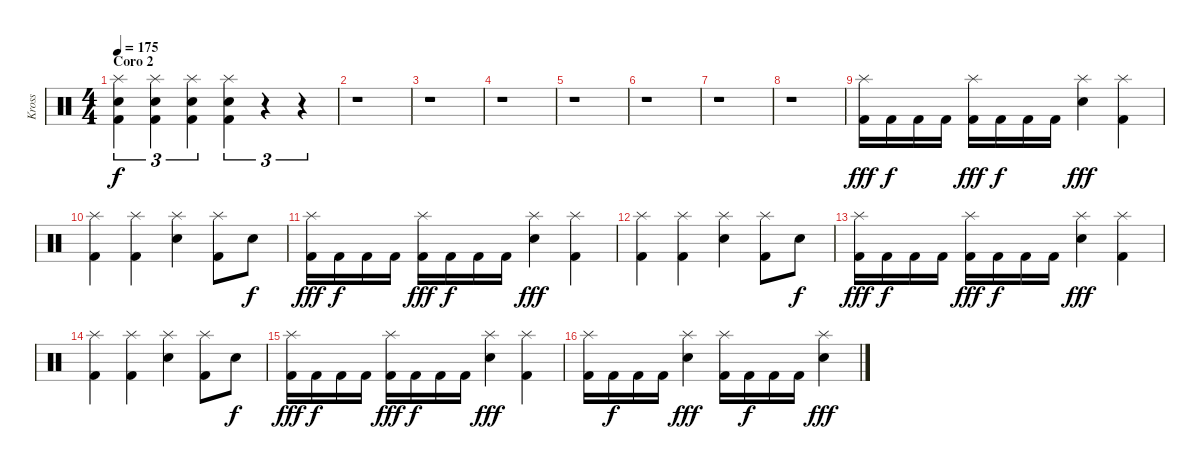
\track ("Kross" "Kross") {instrument percussion}
\staff {score}
\articulation defaults
\ts (4 4)
\section ("" "Coro 2")
\tempo 175
\clef neutral
\ks c
("Splash (hit)" "Snare (hit) 2" "Kick (hit) 2").4{tu (3 2) dy f} ("Splash (hit)" "Snare (hit) 2" "Kick (hit) 2").4{tu (3 2)} ("Splash (hit)" "Snare (hit) 2" "Kick (hit) 2").4{tu (3 2)} ("Splash (hit)" "Snare (hit) 2" "Kick (hit) 2").4{tu (3 2)} r.4{tu (3 2)} r.4{tu (3 2)} |
r.1 |
r.1 |
r.1 |
r.1 |
r.1 |
r.1 |
r.1 |
("Splash (hit)" "Kick (hit) 2").16{dy fff} "Kick (hit) 2".16{dy f} "Kick (hit) 2".16 "Kick (hit) 2".16 ("Splash (hit)" "Kick (hit) 2").16{dy fff} "Kick (hit) 2".16{dy f} "Kick (hit) 2".16 "Kick (hit) 2".16 ("Splash (hit)" "Snare (hit) 2").4{dy fff} ("Splash (hit)" "Kick (hit) 2").4 |
("Splash (hit)" "Kick (hit) 2").4 ("Splash (hit)" "Kick (hit) 2").4 ("Splash (hit)" "Snare (hit) 2").4 ("Splash (hit)" "Kick (hit) 2").8 "Snare (hit) 2".8{dy f} |
("Splash (hit)" "Kick (hit) 2").16{dy fff} "Kick (hit) 2".16{dy f} "Kick (hit) 2".16 "Kick (hit) 2".16 ("Splash (hit)" "Kick (hit) 2").16{dy fff} "Kick (hit) 2".16{dy f} "Kick (hit) 2".16 "Kick (hit) 2".16 ("Splash (hit)" "Snare (hit) 2").4{dy fff} ("Splash (hit)" "Kick (hit) 2").4 |
("Splash (hit)" "Kick (hit) 2").4 ("Splash (hit)" "Kick (hit) 2").4 ("Splash (hit)" "Snare (hit) 2").4 ("Splash (hit)" "Kick (hit) 2").8 "Snare (hit) 2".8{dy f} |
("Splash (hit)" "Kick (hit) 2").16{dy fff} "Kick (hit) 2".16{dy f} "Kick (hit) 2".16 "Kick (hit) 2".16 ("Splash (hit)" "Kick (hit) 2").16{dy fff} "Kick (hit) 2".16{dy f} "Kick (hit) 2".16 "Kick (hit) 2".16 ("Splash (hit)" "Snare (hit) 2").4{dy fff} ("Splash (hit)" "Kick (hit) 2").4 |
("Splash (hit)" "Kick (hit) 2").4 ("Splash (hit)" "Kick (hit) 2").4 ("Splash (hit)" "Snare (hit) 2").4 ("Splash (hit)" "Kick (hit) 2").8 "Snare (hit) 2".8{dy f} |
("Splash (hit)" "Kick (hit) 2").16{dy fff} "Kick (hit) 2".16{dy f} "Kick (hit) 2".16 "Kick (hit) 2".16 ("Splash (hit)" "Kick (hit) 2").16{dy fff} "Kick (hit) 2".16{dy f} "Kick (hit) 2".16 "Kick (hit) 2".16 ("Splash (hit)" "Snare (hit) 2").4{dy fff} ("Splash (hit)" "Kick (hit) 2").4 |
("Splash (hit)" "Kick (hit) 2").16 "Kick (hit) 2".16{dy f} "Kick (hit) 2".16 "Kick (hit) 2".16 ("Splash (hit)" "Snare (hit) 2").4{dy fff} ("Splash (hit)" "Kick (hit) 2").16 "Kick (hit) 2".16{dy f} "Kick (hit) 2".16 "Kick (hit) 2".16 ("Splash (hit)" "Snare (hit) 2").4{dy fff}
